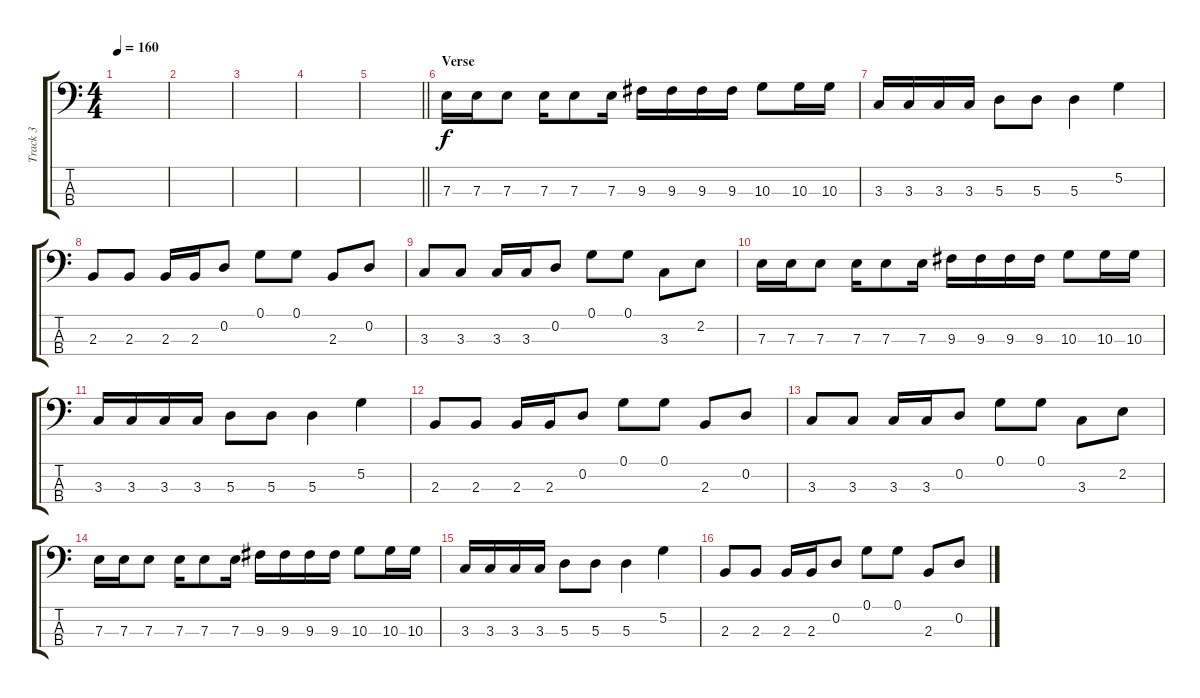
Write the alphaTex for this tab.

\track ("Track 3" "Track 3") {instrument electricbasspick}
\staff {score tabs}
\tuning (G2 D2 A1 E1) {hide}
\ts (4 4)
\tempo 160
\clef f4
\ks c
|
|
|
|
\barLineRight lightlight
|
\section ("" "Verse")
7.3.16 7.3.16 7.3.8 7.3.16 7.3.8 7.3.16 9.3.16 9.3.16 9.3.16 9.3.16 10.3.8 10.3.16 10.3.16 |
3.3.16 3.3.16 3.3.16 3.3.16 5.3.8 5.3.8 5.3.4 5.2.4 |
2.3.8 2.3.8 2.3.16 2.3.16 0.2.8 0.1.8 0.1.8 2.3.8 0.2.8 |
3.3.8 3.3.8 3.3.16 3.3.16 0.2.8 0.1.8 0.1.8 3.3.8 2.2.8 |
7.3.16 7.3.16 7.3.8 7.3.16 7.3.8 7.3.16 9.3.16 9.3.16 9.3.16 9.3.16 10.3.8 10.3.16 10.3.16 |
3.3.16 3.3.16 3.3.16 3.3.16 5.3.8 5.3.8 5.3.4 5.2.4 |
2.3.8 2.3.8 2.3.16 2.3.16 0.2.8 0.1.8 0.1.8 2.3.8 0.2.8 |
3.3.8 3.3.8 3.3.16 3.3.16 0.2.8 0.1.8 0.1.8 3.3.8 2.2.8 |
7.3.16 7.3.16 7.3.8 7.3.16 7.3.8 7.3.16 9.3.16 9.3.16 9.3.16 9.3.16 10.3.8 10.3.16 10.3.16 |
3.3.16 3.3.16 3.3.16 3.3.16 5.3.8 5.3.8 5.3.4 5.2.4 |
2.3.8 2.3.8 2.3.16 2.3.16 0.2.8 0.1.8 0.1.8 2.3.8 0.2.8
